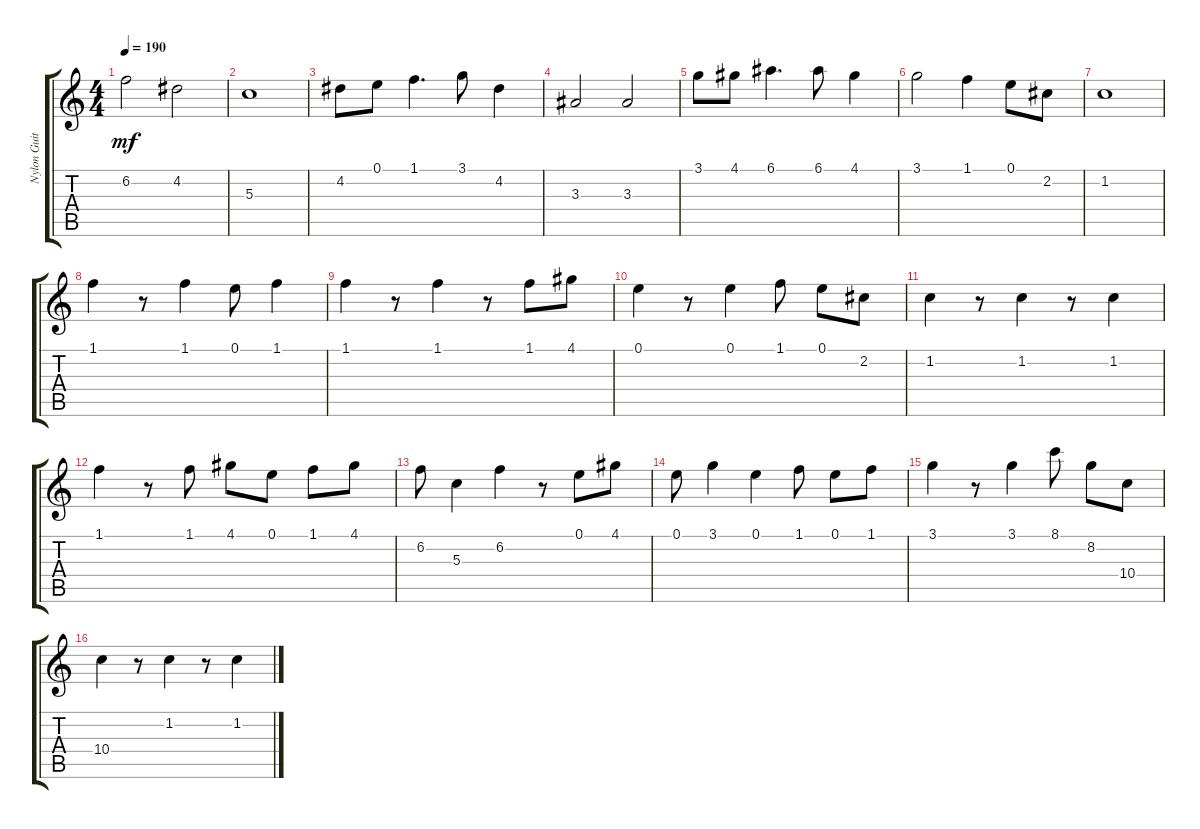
\track ("Nylon Guitar" "Nylon Guit") {instrument acousticguitarnylon}
\staff {score tabs}
\tuning (E4 B3 G3 D3 A2 E2) {hide}
\ts (4 4)
\tempo 190
\clef g2
\ks c
6.2.2{dy mf} 4.2.2 |
5.3.1 |
4.2.8 0.1.8 1.1.4{d} 3.1.8 4.2.4 |
3.3.2 3.3.2 |
3.1.8 4.1.8 6.1.4{d} 6.1.8 4.1.4 |
3.1.2 1.1.4 0.1.8 2.2.8 |
1.2.1 |
1.1.4 r.8 1.1.4 0.1.8 1.1.4 |
1.1.4 r.8 1.1.4 r.8 1.1.8 4.1.8 |
0.1.4 r.8 0.1.4 1.1.8 0.1.8 2.2.8 |
1.2.4 r.8 1.2.4 r.8 1.2.4 |
1.1.4 r.8 1.1.8 4.1.8 0.1.8 1.1.8 4.1.8 |
6.2.8 5.3.4 6.2.4 r.8 0.1.8 4.1.8 |
0.1.8 3.1.4 0.1.4 1.1.8 0.1.8 1.1.8 |
3.1.4 r.8 3.1.4 8.1.8 8.2.8 10.4.8 |
10.4.4 r.8 1.2.4 r.8 1.2.4
